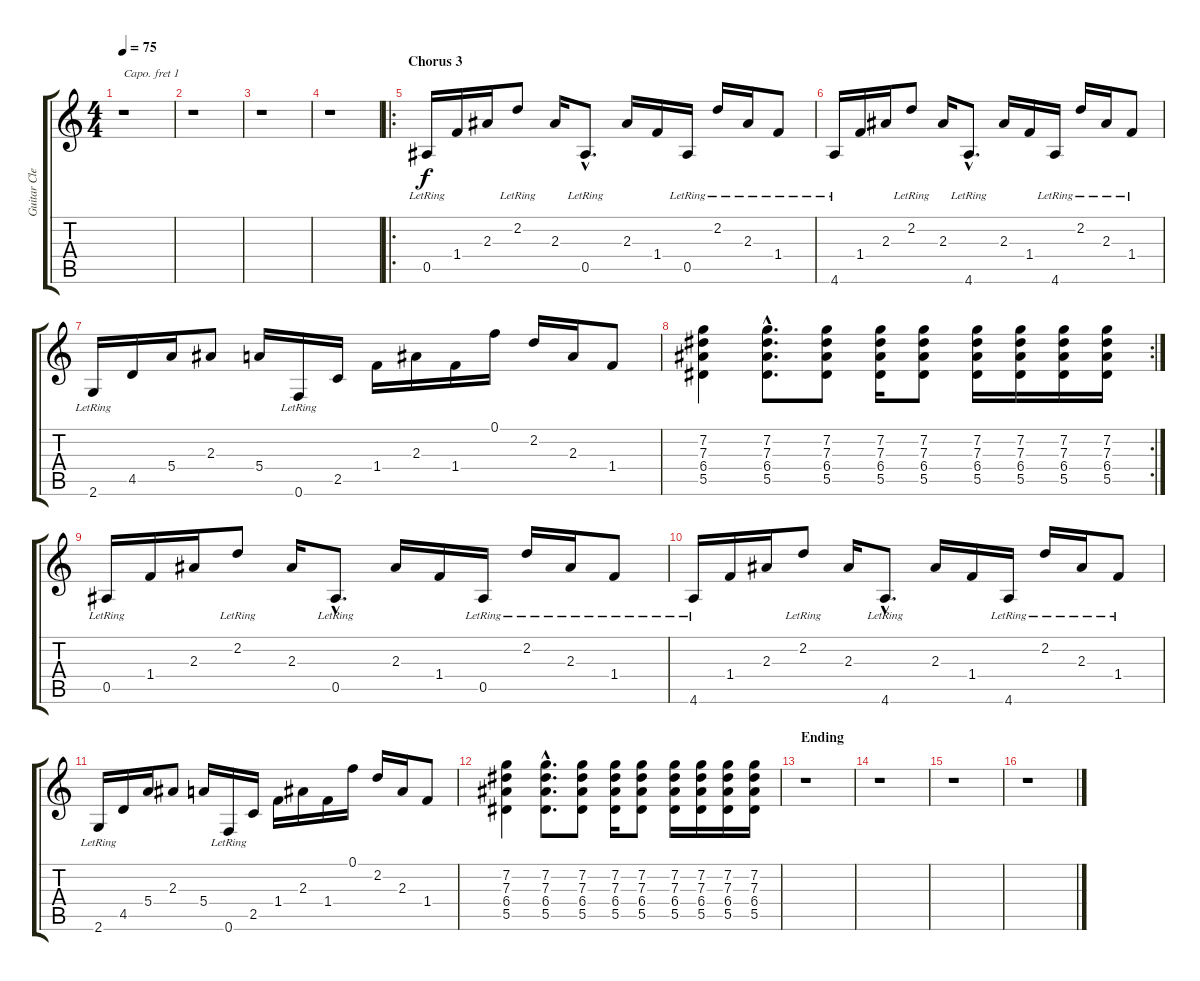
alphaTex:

\track ("Guitar Clean" "Guitar Cle") {instrument electricguitarclean}
\staff {score tabs}
\capo 1
\tuning (E4 B3 G3 Eb3 A2 E2) {hide}
\ts (4 4)
\tempo 75
\clef g2
\ks c
r.1{dy f} |
r.1 |
r.1 |
r.1 |
\ro
\section ("" "Chorus 3")
0.5{lr}.16 1.4.16 2.3.16 2.2{lr}.8 2.3.16 0.5{hac lr}.8{d} 2.3.16 1.4.16 0.5{lr}.16 2.2{lr}.16 2.3{lr}.16 1.4{lr}.8 |
4.6{lr}.16 1.4.16 2.3.16 2.2{lr}.8 2.3.16 4.6{hac lr}.8{d} 2.3.16 1.4.16 4.6{lr}.16 2.2{lr}.16 2.3{lr}.16 1.4{lr}.8 |
2.6{lr}.16 4.5.16 5.4.16 2.3.8 5.4.16 0.6{lr}.16 2.5.16 1.4.16 2.3.16 1.4.16 0.1.16 2.2.16 2.3.16 1.4.8 |
\rc 2
(7.2 7.3 6.4 5.5).4 (7.2{hac} 7.3{hac} 6.4{hac} 5.5{hac}).8{d} (7.2 7.3 6.4 5.5).8 (7.2 7.3 6.4 5.5).16 (7.2 7.3 6.4 5.5).8 (7.2 7.3 6.4 5.5).16 (7.2 7.3 6.4 5.5).16 (7.2 7.3 6.4 5.5).16 (7.2 7.3 6.4 5.5).16 |
0.5{lr}.16 1.4.16 2.3.16 2.2{lr}.8 2.3.16 0.5{hac lr}.8{d} 2.3.16 1.4.16 0.5{lr}.16 2.2{lr}.16 2.3{lr}.16 1.4{lr}.8 |
4.6{lr}.16 1.4.16 2.3.16 2.2{lr}.8 2.3.16 4.6{hac lr}.8{d} 2.3.16 1.4.16 4.6{lr}.16 2.2{lr}.16 2.3{lr}.16 1.4{lr}.8 |
2.6{lr}.16 4.5.16 5.4.16 2.3.8 5.4.16 0.6{lr}.16 2.5.16 1.4.16 2.3.16 1.4.16 0.1.16 2.2.16 2.3.16 1.4.8 |
(7.2 7.3 6.4 5.5).4 (7.2{hac} 7.3{hac} 6.4{hac} 5.5{hac}).8{d} (7.2 7.3 6.4 5.5).8 (7.2 7.3 6.4 5.5).16 (7.2 7.3 6.4 5.5).8 (7.2 7.3 6.4 5.5).16 (7.2 7.3 6.4 5.5).16 (7.2 7.3 6.4 5.5).16 (7.2 7.3 6.4 5.5).16 |
\section ("" "Ending")
r.1 |
r.1 |
r.1 |
r.1
